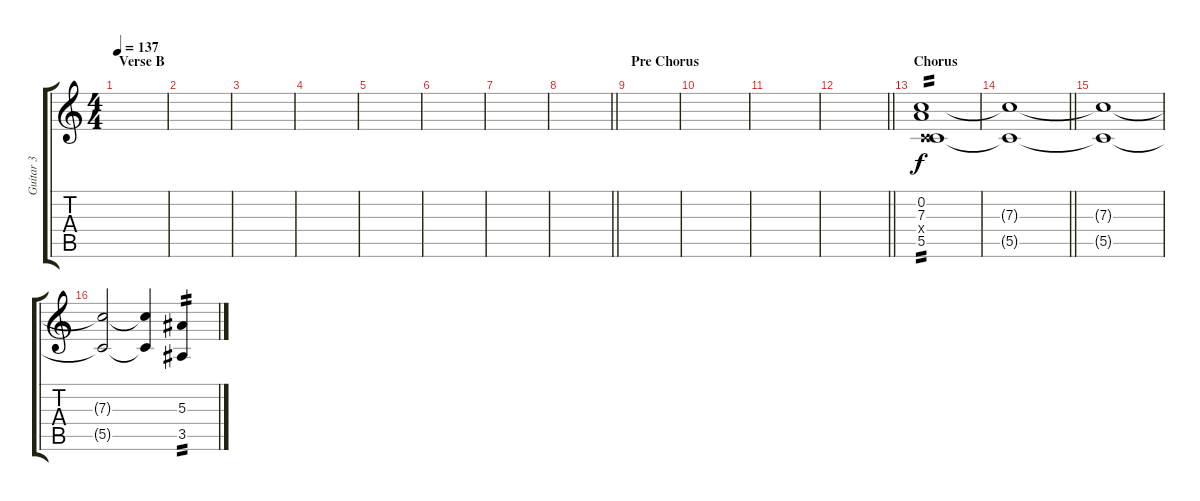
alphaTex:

\track ("Guitar 3" "Guitar 3") {instrument distortionguitar}
\staff {score tabs}
\tuning (D4 A3 F3 C3 G2 C2) {hide}
\ts (4 4)
\section ("" "Verse B")
\tempo 137
\clef g2
\ks c
|
|
|
|
|
|
|
\barLineRight lightlight
|
\section ("" "Pre Chorus")
|
|
|
\barLineRight lightlight
|
\section ("" "Chorus")
(0.2 7.3 0.4{x} 5.5).1{tp 2} |
\barLineRight lightlight
(7.3{t} 5.5{t}).1 |
(7.3{t} 5.5{t}).1 |
(7.3{t} 5.5{t}).2 (7.3{t} 5.5{t}).4 (5.3 3.5).4{tp 2}
